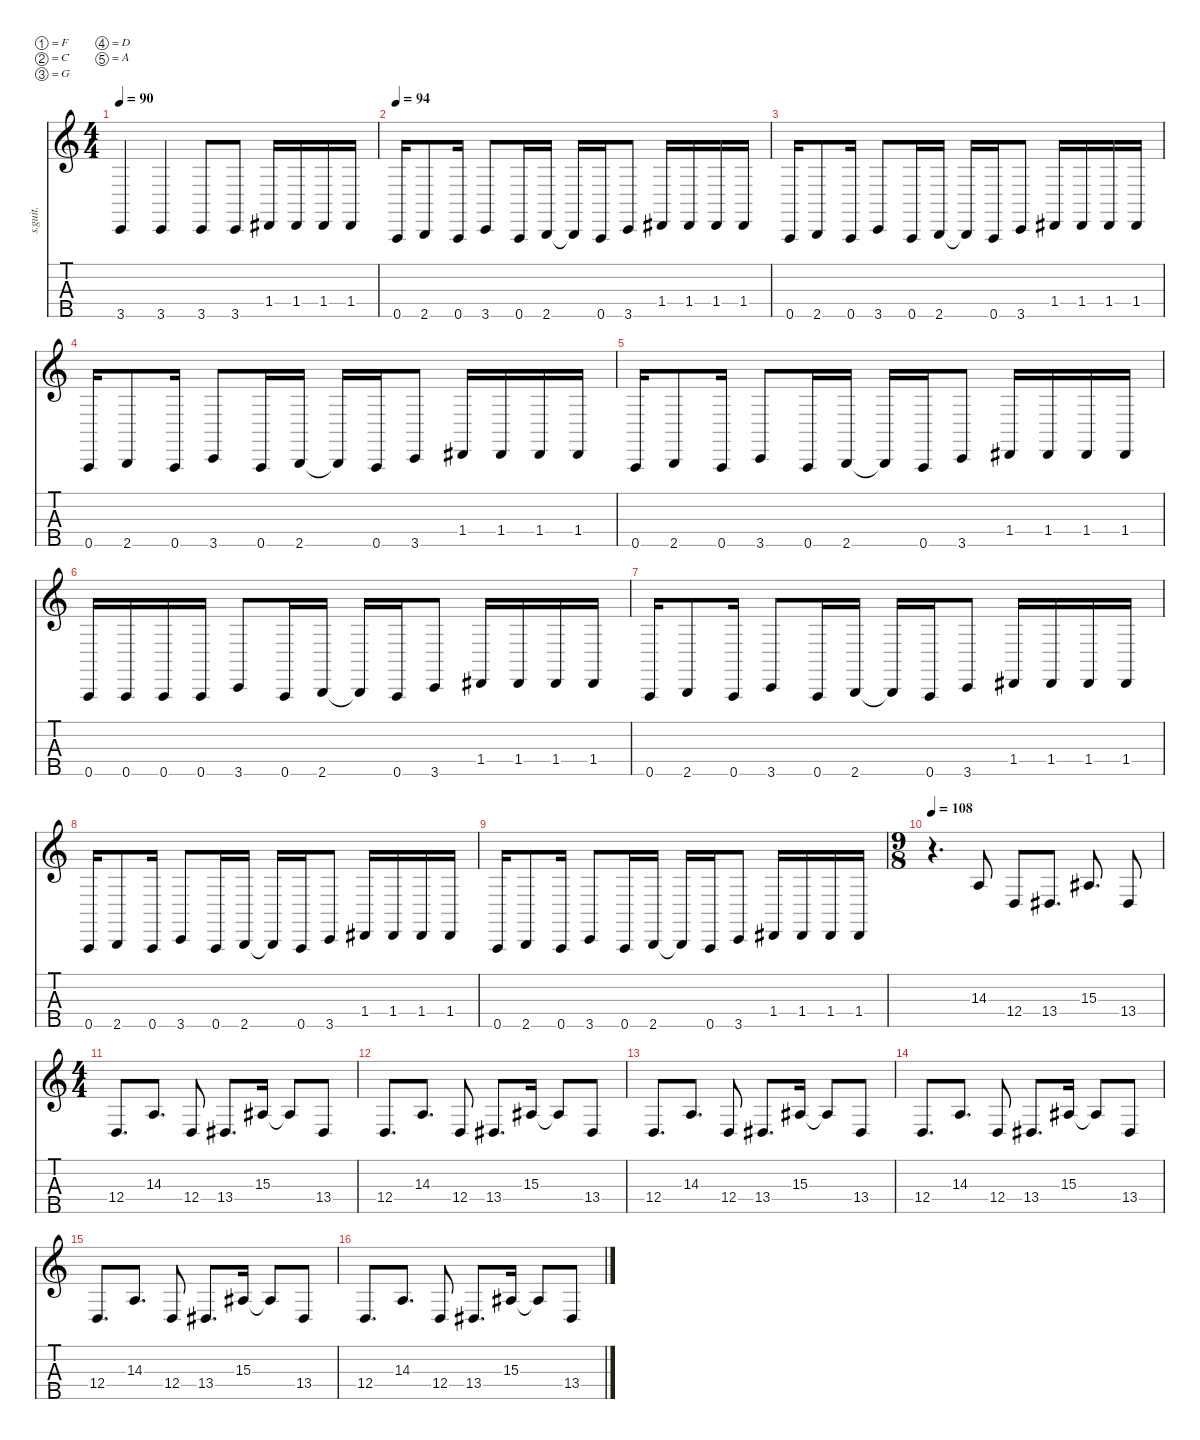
\defaultSystemsLayout 4
\hideDynamics
\bracketExtendMode nobrackets
\track ("Reginal \"Fieldy\" Arvizu (Slap)" "s.guit.") {instrument slapbass1}
\staff {score tabs}
\tuning (F2 C2 G1 D1 A0)
\ts (4 4)
\tempo 90
\clef g2
\ks c
3.5.4{dy f} 3.5.4 3.5.8 3.5.8 1.4{acc #}.16 1.4{acc #}.16 1.4{acc #}.16 1.4{acc #}.16 |
\tempo 94
0.5.16 2.5.8 0.5.16 3.5.8 0.5.16 2.5.16 2.5{t}.16 0.5.16 3.5.8 1.4{acc #}.16 1.4{acc #}.16 1.4{acc #}.16 1.4{acc #}.16 |
0.5.16 2.5.8 0.5.16 3.5.8 0.5.16 2.5.16 2.5{t}.16 0.5.16 3.5.8 1.4{acc #}.16 1.4{acc #}.16 1.4{acc #}.16 1.4{acc #}.16 |
0.5.16 2.5.8 0.5.16 3.5.8 0.5.16 2.5.16 2.5{t}.16 0.5.16 3.5.8 1.4{acc #}.16 1.4{acc #}.16 1.4{acc #}.16 1.4{acc #}.16 |
0.5.16 2.5.8 0.5.16 3.5.8 0.5.16 2.5.16 2.5{t}.16 0.5.16 3.5.8 1.4{acc #}.16 1.4{acc #}.16 1.4{acc #}.16 1.4{acc #}.16 |
0.5.16 0.5.16 0.5.16 0.5.16 3.5.8 0.5.16 2.5.16 2.5{t}.16 0.5.16 3.5.8 1.4{acc #}.16 1.4{acc #}.16 1.4{acc #}.16 1.4{acc #}.16 |
0.5.16 2.5.8 0.5.16 3.5.8 0.5.16 2.5.16 2.5{t}.16 0.5.16 3.5.8 1.4{acc #}.16 1.4{acc #}.16 1.4{acc #}.16 1.4{acc #}.16 |
0.5.16 2.5.8 0.5.16 3.5.8 0.5.16 2.5.16 2.5{t}.16 0.5.16 3.5.8 1.4{acc #}.16 1.4{acc #}.16 1.4{acc #}.16 1.4{acc #}.16 |
0.5.16 2.5.8 0.5.16 3.5.8 0.5.16 2.5.16 2.5{t}.16 0.5.16 3.5.8 1.4{acc #}.16 1.4{acc #}.16 1.4{acc #}.16 1.4{acc #}.16 |
\ts (9 8)
\beaming (8 2 2 2 2)
\tempo 108
r.4{d} 14.3.8 12.4.8 13.4{acc #}.8{d} 15.3{acc #}.8{d} 13.4{acc #}.8 |
\ts (4 4)
\beaming (8 2 2 2 2)
12.4.8{d} 14.3.8{d} 12.4.8 13.4{acc #}.8{d} 15.3{acc #}.16 15.3{t acc #}.8 13.4{acc #}.8 |
12.4.8{d} 14.3.8{d} 12.4.8 13.4{acc #}.8{d} 15.3{acc #}.16 15.3{t acc #}.8 13.4{acc #}.8 |
12.4.8{d} 14.3.8{d} 12.4.8 13.4{acc #}.8{d} 15.3{acc #}.16 15.3{t acc #}.8 13.4{acc #}.8 |
12.4.8{d} 14.3.8{d} 12.4.8 13.4{acc #}.8{d} 15.3{acc #}.16 15.3{t acc #}.8 13.4{acc #}.8 |
12.4.8{d} 14.3.8{d} 12.4.8 13.4{acc #}.8{d} 15.3{acc #}.16 15.3{t acc #}.8 13.4{acc #}.8 |
12.4.8{d dy mf} 14.3.8{d} 12.4.8 13.4{acc #}.8{d} 15.3{acc #}.16 15.3{t acc #}.8{dy f} 13.4{acc #}.8{dy mf}
